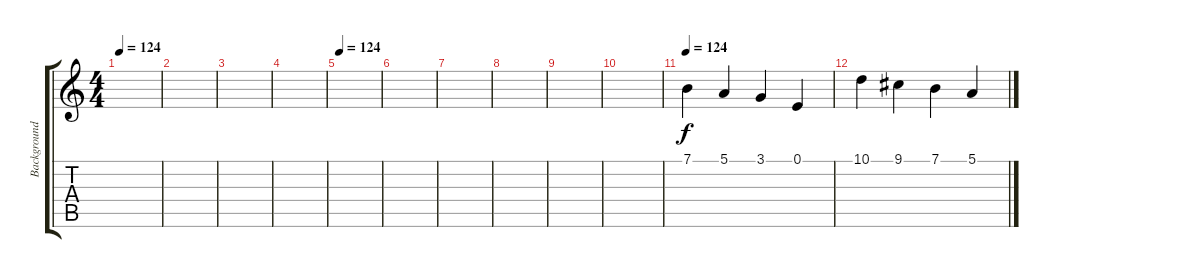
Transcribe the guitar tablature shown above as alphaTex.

\track ("Background Vocal" "Background") {instrument choiraahs}
\staff {score tabs}
\tuning (E4 B3 G3 D3 A2 E2) {hide}
\ts (4 4)
\tempo 124
\clef g2
\ks c
|
|
|
|
\tempo 124
|
|
|
|
|
|
\tempo 124
7.1.4{volume 13} 5.1.4 3.1.4 0.1.4 |
10.1.4 9.1.4 7.1.4 5.1.4
